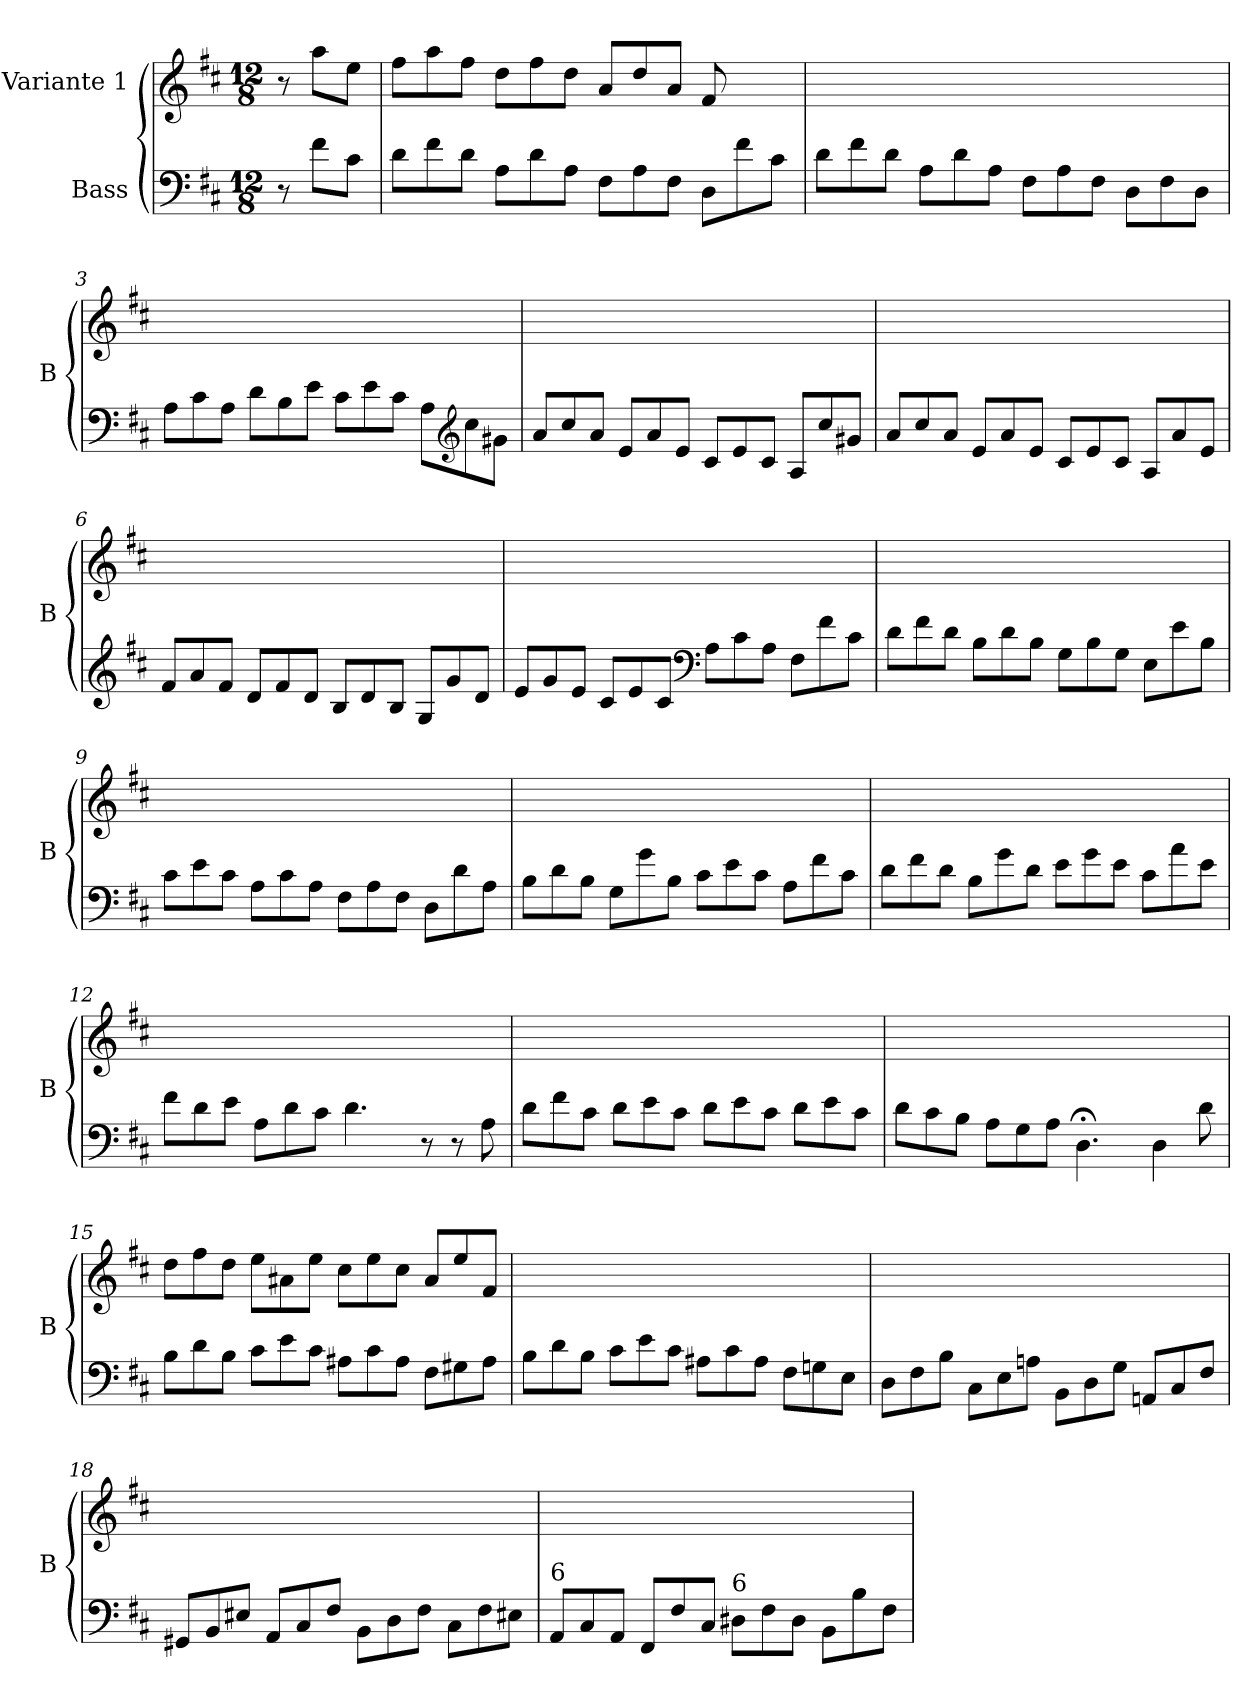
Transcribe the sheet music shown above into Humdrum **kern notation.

**kern	**kern	**dynam
*part2	*part1	*part1
*staff2	*staff1	*staff1
*I"Bass	*I"Variante 1	*
*I'B	*	*
*clefF4	*clefG2	*
*k[f#c#]	*k[f#c#]	*
*D:	*D:	*
*M12/8	*M12/8	*
=	=	=
8r	8r	[Prestissimo] vgl. §2.
8f#i\L	8aai\L	.
8c#i\J	8eei\J	.
=1	=1	=1
8di\L	8ff#i\L	.
8f#i\	8aai\	.
8di\J	8ff#i\J	.
8Ai\L	8ddi\L	.
8di\	8ff#i\	.
8Ai\J	8ddi\J	.
8F#i\L	8ai/L	.
8Ai\	8ddi/	.
8F#i\J	8ai/J	.
8Di\L	8f#i/	.
8f#i\	8ryy	.
8c#i\J	8ryy	.
=2	=2	=2
8di\L	1ryy	.
8f#i\	.	.
8di\J	.	.
8Ai\L	.	.
8di\	.	.
8Ai\J	.	.
8F#i\L	.	.
8Ai\	.	.
8F#i\J	2ryy	.
8Di\L	.	.
8F#i\	.	.
8Di\J	.	.
=3	=3	=3
8Ai\L	1ryy	.
8c#i\	.	.
8Ai\J	.	.
8di\L	.	.
8Bi\	.	.
8ei\J	.	.
8c#i\L	.	.
8ei\	.	.
8c#i\J	2ryy	.
8Ai\L	.	.
*clefG2	*	*
8cc#i\	.	.
8g#Xi\J	.	.
!!LO:LB:g=z
=4	=4	=4
8ai/L	1ryy	.
8cc#i/	.	.
8ai/J	.	.
8ei/L	.	.
8ai/	.	.
8ei/J	.	.
8c#i/L	.	.
8ei/	.	.
8c#i/J	2ryy	.
8Ai/L	.	.
8cc#i/	.	.
8g#Xi/J	.	.
=5	=5	=5
8ai/L	1ryy	.
8cc#i/	.	.
8ai/J	.	.
8ei/L	.	.
8ai/	.	.
8ei/J	.	.
8c#i/L	.	.
8ei/	.	.
8c#i/J	2ryy	.
8Ai/L	.	.
8ai/	.	.
8ei/J	.	.
=6	=6	=6
8f#i/L	1ryy	.
8ai/	.	.
8f#i/J	.	.
8di/L	.	.
8f#i/	.	.
8di/J	.	.
8Bi/L	.	.
8di/	.	.
8Bi/J	2ryy	.
8Gi/L	.	.
8gi/	.	.
8di/J	.	.
!!LO:LB:g=z
=7	=7	=7
8ei/L	1ryy	.
8gi/	.	.
8ei/J	.	.
8c#i/L	.	.
8ei/	.	.
8c#i/J	.	.
*clefF4	*	*
8Ai\L	.	.
8c#i\	.	.
8Ai\J	2ryy	.
8F#i\L	.	.
8f#i\	.	.
8c#i\J	.	.
=8	=8	=8
8di\L	1ryy	.
8f#i\	.	.
8di\J	.	.
8Bi\L	.	.
8di\	.	.
8Bi\J	.	.
8Gi\L	.	.
8Bi\	.	.
8Gi\J	2ryy	.
8Ei\L	.	.
8ei\	.	.
8Bi\J	.	.
=9	=9	=9
8c#i\L	1ryy	.
8ei\	.	.
8c#i\J	.	.
8Ai\L	.	.
8c#i\	.	.
8Ai\J	.	.
8F#i\L	.	.
8Ai\	.	.
8F#i\J	2ryy	.
8Di\L	.	.
8di\	.	.
8Ai\J	.	.
!!LO:LB:g=z
=10	=10	=10
8Bi\L	1ryy	.
8di\	.	.
8Bi\J	.	.
8Gi\L	.	.
8gi\	.	.
8Bi\J	.	.
8c#i\L	.	.
8ei\	.	.
8c#i\J	2ryy	.
8Ai\L	.	.
8f#i\	.	.
8c#i\J	.	.
=11	=11	=11
8di\L	1ryy	.
8f#i\	.	.
8di\J	.	.
8Bi\L	.	.
8gi\	.	.
8di\J	.	.
8ei\L	.	.
8gi\	.	.
8ei\J	2ryy	.
8c#i\L	.	.
8ai\	.	.
8ei\J	.	.
=12	=12	=12
8f#i\L	1ryy	.
8di\	.	.
8ei\J	.	.
8Ai\L	.	.
8di\	.	.
8c#i\J	.	.
4.di\	.	.
.	2ryy	.
8r	.	.
8r	.	.
8Ai\	.	.
!!LO:LB:g=z
=13	=13	=13
8di\L	1ryy	.
8f#i\	.	.
8c#i\J	.	.
8di\L	.	.
8ei\	.	.
8c#i\J	.	.
8di\L	.	.
8ei\	.	.
8c#i\J	2ryy	.
8di\L	.	.
8ei\	.	.
8c#i\J	.	.
=14	=14	=14
8di\L	1ryy	.
8c#i\	.	.
8Bi\J	.	.
8Ai\L	.	.
8Gi\	.	.
8Ai\J	.	.
4.D;<i\	.	.
.	2ryy	.
4Di\	.	.
8di\	.	.
=15	=15	=15
8Bi\L	8ddi\L	.
8di\	8ff#i\	.
8Bi\J	8ddi\J	.
8c#i\L	8eei\L	.
8ei\	8a#Xi\	.
8c#i\J	8eei\J	.
8A#Xi\L	8cc#i\L	.
8c#i\	8eei\	.
8A#i\J	8cc#i\J	.
8F#i\L	8a#i/L	.
8G#Xi\	8eei/	.
8A#i\J	8f#i/J	.
!!LO:LB:g=z
=16	=16	=16
8Bi\L	1ryy	.
8di\	.	.
8Bi\J	.	.
8c#i\L	.	.
8ei\	.	.
8c#i\J	.	.
8A#Xi\L	.	.
8c#i\	.	.
8A#i\J	2ryy	.
8F#i\L	.	.
8Gni\	.	.
8Ei\J	.	.
=17	=17	=17
8Di\L	1ryy	.
8F#i\	.	.
8Bi\J	.	.
8C#i\L	.	.
8Ei\	.	.
8Ani\J	.	.
8BBi\L	.	.
8Di\	.	.
8Gi\J	2ryy	.
8AAni/L	.	.
8C#i/	.	.
8F#i/J	.	.
=18	=18	=18
8GG#Xi/L	1ryy	.
8BBi/	.	.
8E#Xi/J	.	.
8AAi/L	.	.
8C#i/	.	.
8F#i/J	.	.
8BBi\L	.	.
8Di\	.	.
8F#i\J	2ryy	.
8C#i\L	.	.
8F#i\	.	.
8E#Xi\J	.	.
!!LO:LB:g=z
=19	=19	=19
!LO:TX:t=6	!	!
8AAi/L	1ryy	.
8C#i/	.	.
8AAi/J	.	.
8FF#i/L	.	.
8F#i/	.	.
8C#i/J	.	.
!LO:TX:t=6	!	!
8D#Xi\L	.	.
8F#i\	.	.
8D#i\J	2ryy	.
8BBi\L	.	.
8Bi\	.	.
8F#i\J	.	.
=	=	=
*-	*-	*-
